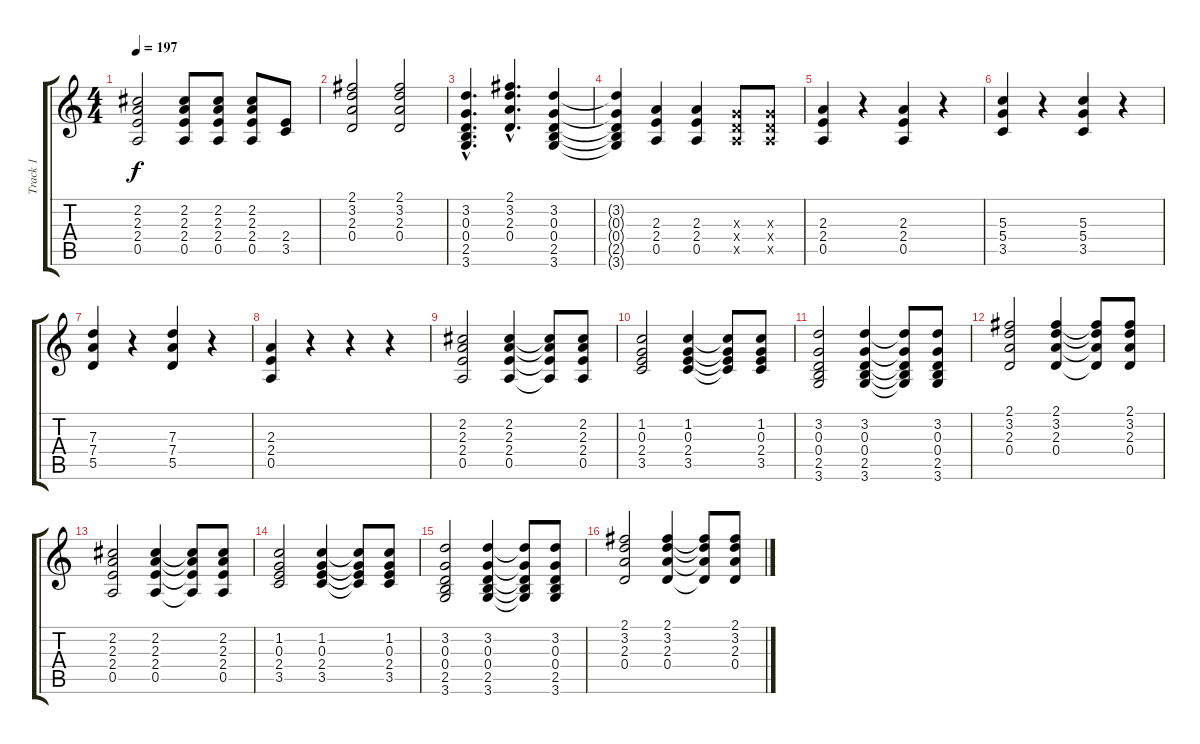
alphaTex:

\track ("Track 1" "Track 1") {instrument distortionguitar}
\staff {score tabs}
\tuning (E4 B3 G3 D3 A2 E2) {hide}
\ts (4 4)
\tempo 197
\clef g2
\ks c
(2.2 2.3 2.4 0.5).2{dy f} (2.2 2.3 2.4 0.5).8 (2.2 2.3 2.4 0.5).8 (2.2 2.3 2.4 0.5).8 (2.4 3.5).8 |
(2.1 3.2 2.3 0.4).2 (2.1 3.2 2.3 0.4).2 |
(3.2{hac} 0.3{hac} 0.4{hac} 2.5{hac} 3.6{hac}).4{d} (2.1{hac} 3.2{hac} 2.3{hac} 0.4{hac}).4{d} (3.2 0.3 0.4 2.5 3.6).4 |
(3.2{t} 0.3{t} 0.4{t} 2.5{t} 3.6{t}).4 (2.3 2.4 0.5).4 (2.3 2.4 0.5).4 (0.3{x} 0.4{x} 0.5{x}).8 (0.3{x} 0.4{x} 0.5{x}).8 |
(2.3 2.4 0.5).4 r.4 (2.3 2.4 0.5).4 r.4 |
(5.3 5.4 3.5).4 r.4 (5.3 5.4 3.5).4 r.4 |
(7.3 7.4 5.5).4 r.4 (7.3 7.4 5.5).4 r.4 |
(2.3 2.4 0.5).4 r.4 r.4 r.4 |
(2.2 2.3 2.4 0.5).2 (2.2 2.3 2.4 0.5).4 (2.2{t} 2.3{t} 2.4{t} 0.5{t}).8 (2.2 2.3 2.4 0.5).8 |
(1.2 0.3 2.4 3.5).2 (1.2 0.3 2.4 3.5).4 (1.2{t} 0.3{t} 2.4{t} 3.5{t}).8 (1.2 0.3 2.4 3.5).8 |
(3.2 0.3 0.4 2.5 3.6).2 (3.2 0.3 0.4 2.5 3.6).4 (3.2{t} 0.3{t} 0.4{t} 2.5{t} 3.6{t}).8 (3.2 0.3 0.4 2.5 3.6).8 |
(2.1 3.2 2.3 0.4).2 (2.1 3.2 2.3 0.4).4 (2.1{t} 3.2{t} 2.3{t} 0.4{t}).8 (2.1 3.2 2.3 0.4).8 |
(2.2 2.3 2.4 0.5).2 (2.2 2.3 2.4 0.5).4 (2.2{t} 2.3{t} 2.4{t} 0.5{t}).8 (2.2 2.3 2.4 0.5).8 |
(1.2 0.3 2.4 3.5).2 (1.2 0.3 2.4 3.5).4 (1.2{t} 0.3{t} 2.4{t} 3.5{t}).8 (1.2 0.3 2.4 3.5).8 |
(3.2 0.3 0.4 2.5 3.6).2 (3.2 0.3 0.4 2.5 3.6).4 (3.2{t} 0.3{t} 0.4{t} 2.5{t} 3.6{t}).8 (3.2 0.3 0.4 2.5 3.6).8 |
(2.1 3.2 2.3 0.4).2 (2.1 3.2 2.3 0.4).4 (2.1{t} 3.2{t} 2.3{t} 0.4{t}).8 (2.1 3.2 2.3 0.4).8
